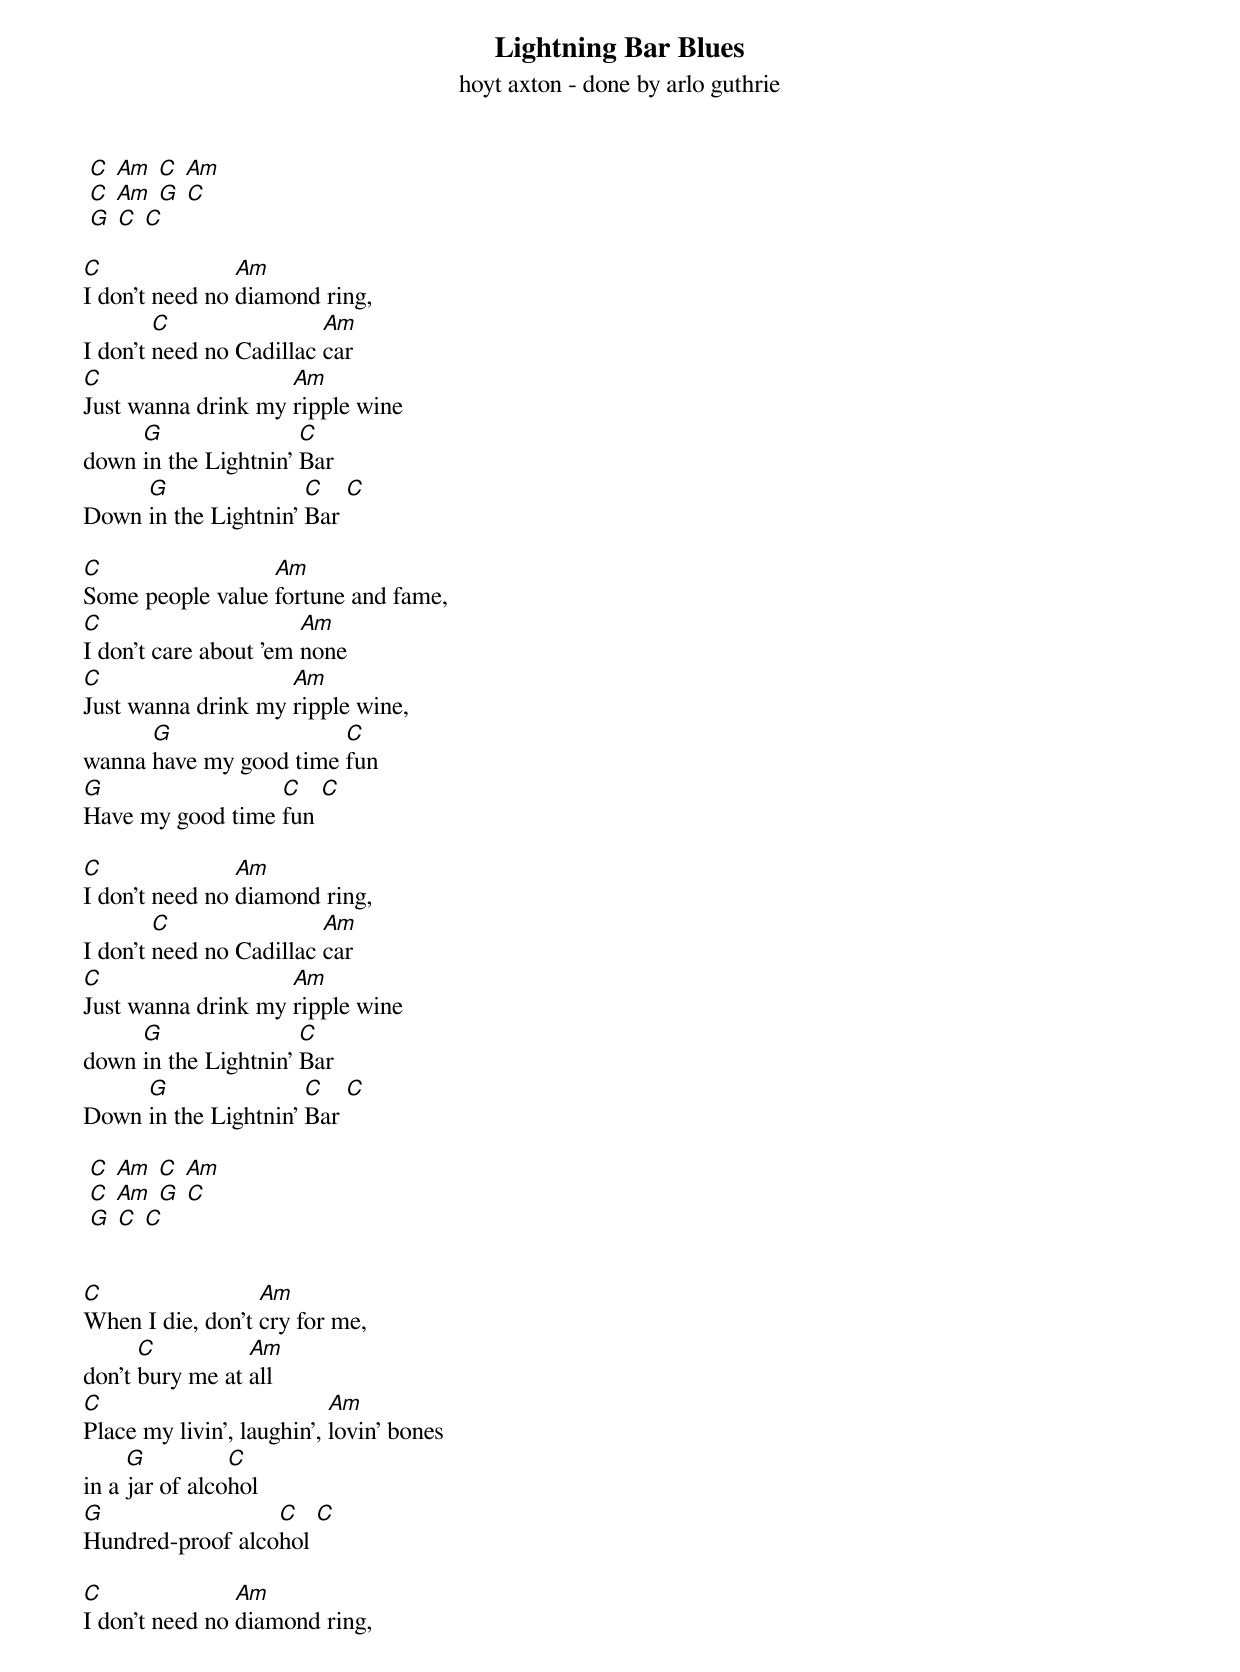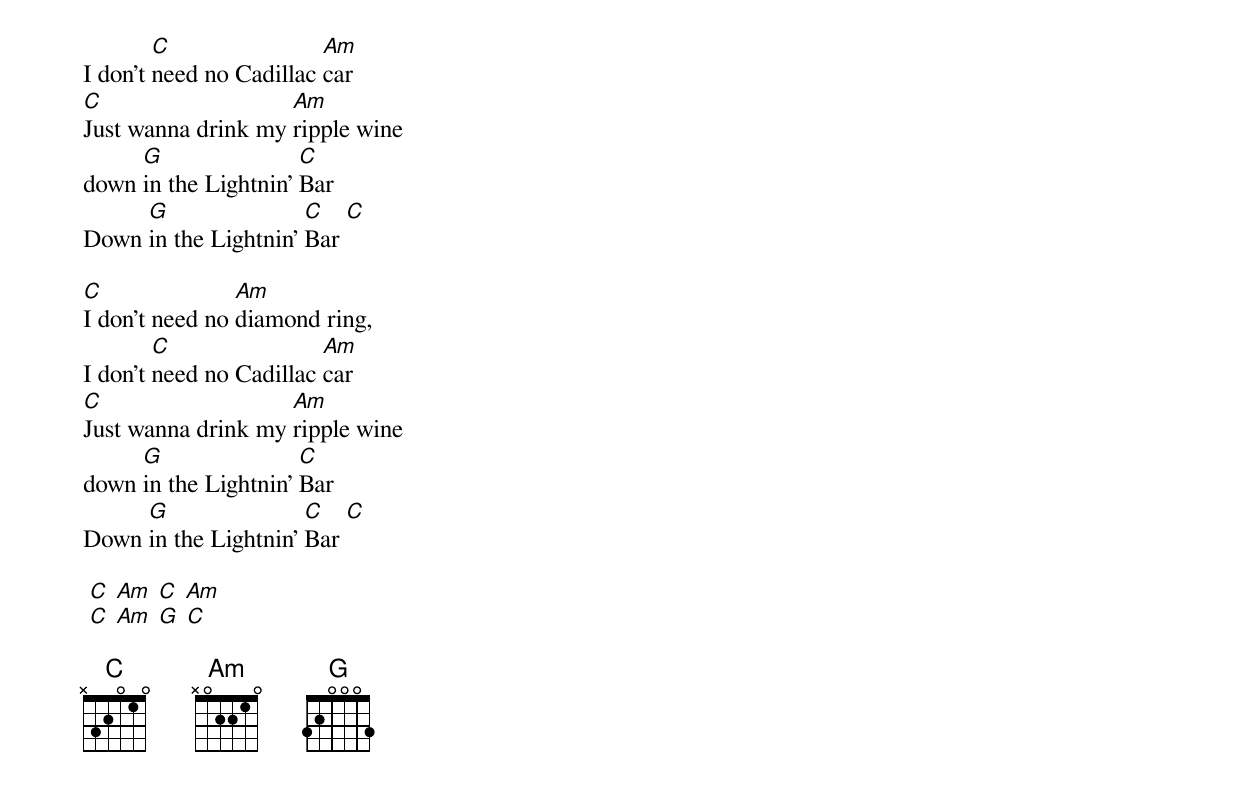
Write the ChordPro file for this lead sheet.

{title: Lightning Bar Blues}
{subtitle: hoyt axton - done by arlo guthrie}

 [C] [Am] [C] [Am]
 [C] [Am] [G] [C]
 [G] [C] [C]

[C]I don't need no [Am]diamond ring,
I don't [C]need no Cadillac [Am]car
[C]Just wanna drink my [Am]ripple wine
down [G]in the Lightnin' [C]Bar
Down [G]in the Lightnin' [C]Bar [C]

[C]Some people value [Am]fortune and fame,
[C]I don't care about 'em [Am]none
[C]Just wanna drink my [Am]ripple wine,
wanna [G]have my good time [C]fun
[G]Have my good time [C]fun [C]

[C]I don't need no [Am]diamond ring,
I don't [C]need no Cadillac [Am]car
[C]Just wanna drink my [Am]ripple wine
down [G]in the Lightnin' [C]Bar
Down [G]in the Lightnin' [C]Bar [C]

 [C] [Am] [C] [Am]
 [C] [Am] [G] [C]
 [G] [C] [C]


[C]When I die, don't [Am]cry for me,
don't [C]bury me at [Am]all
[C]Place my livin', laughin', [Am]lovin' bones
in a [G]jar of alco[C]hol
[G]Hundred-proof alco[C]hol [C]

[C]I don't need no [Am]diamond ring,
I don't [C]need no Cadillac [Am]car
[C]Just wanna drink my [Am]ripple wine
down [G]in the Lightnin' [C]Bar
Down [G]in the Lightnin' [C]Bar [C]

[C]I don't need no [Am]diamond ring,
I don't [C]need no Cadillac [Am]car
[C]Just wanna drink my [Am]ripple wine
down [G]in the Lightnin' [C]Bar
Down [G]in the Lightnin' [C]Bar [C]

 [C] [Am] [C] [Am]
 [C] [Am] [G] [C]

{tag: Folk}
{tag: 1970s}
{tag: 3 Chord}
